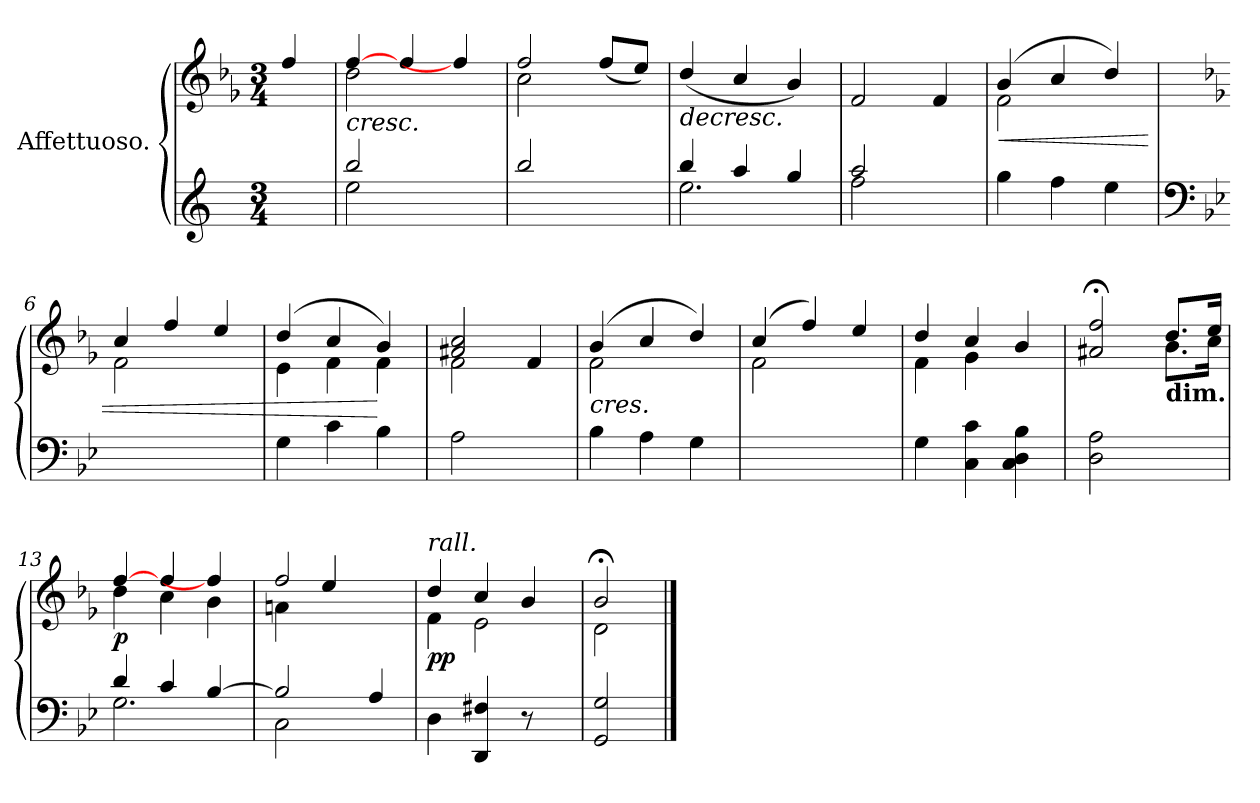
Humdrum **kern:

**kern	**kern	**dynam
*part1	*part1	*part1
*staff2	*staff1	*staff1/2
*I"Affettuoso.	*	*
*	*clefG3	*
*	*k[b-e-]	*
*M3/4	*M3/4	*
=	=	=
4ryy	4dd/	.
=1	=1	=1
*^	*^	*
!	!	!	!	!LO:HP:b
2bb/	2ee\	[>4dd/	2b-\	<
.	.	4dd/	.	.
4ryy	4ryy	4dd/]	4ryy	.
*v	*v	*	*	*
=2	=2	=2	=2
2bb/	2dd/	2a\	.
4ryy	(<8dd/L	4ryy	.
.	8cc/J)	.	.
*	*v	*v	*
=3	=3	=3
*^	*	*
!	!	!	!LO:HP:b
4bb/	2.ee\	(<4b-/	>
4aa/	.	4a/	.
4gg/	.	4g/)	[
=4	=4	=4	=4
2aa/	2ff\	2d/	.
4ryy	4ryy	4d/	.
=5	=5	=5	=5
*	*	*^	*
!	!	!	!	!LO:HP:b
*v	*v	*	*	*
4gg\	(>4g/	2d\	<
4ff\	4a/	.	.
4ee\	4b-/)	4ryy	]
!!LO:LB:g=z	!!
=6	=6	=6	=6
*clefF4	*	*	*
*k[b-e-]	*k[b-e-]	*	*
2.ryy	4a/	2d\	.
.	4dd/	.	.
.	4cc/	4ryy	.
=7	=7	=7	=7
4G\	(>4b-/	4c\	.
4c\	4a/	4d\	.
4B-\	4g/)	4d\	[
=8	=8	=8	=8
2A\	2f#X/ 2a/	2d\	.
4ryy	4d/	4ryy	.
=9	=9	=9	=9
!	!LO:TX:b:i:t=cres.	!	!
4B-\	(>4g/	2d\	.
4A\	4a/	.	.
4G\	4b-/)	4ryy	.
=10	=10	=10	=10
2.ryy	(>4a/	2d\	.
.	4dd/)	.	.
.	4cc/	4ryy	.
!!LO:LB:g=z	!!
=11	=11	=11	=11
4G\	4b-/	4d\	.
4C\ 4c\	4a/	4e-\	.
4C\ 4D\ 4B-\	4g/	4ryy	.
=12	=12	=12	=12
2D\ 2A\	2f#X/;< 2dd/;<	2ryy	.
!	!LO:TX:b:B:t=dim.	!	!
4ryy	8.b-/L	8.g\L	.
.	16cc/Jk	16a\Jk	.
=13	=13	=13	=13
*^	*	*	*
!	!	!	!	!LO:DY:b
4d/	2.G\	[>4dd/	4b-\	p
4c/	.	4dd/	4a\	.
[>4B-/	.	4dd/]	4g\	.
=14	=14	=14	=14	=14
2B-/]	2C\	2dd/	4fn\	.
.	.	.	4cc/	.
4A/	4ryy	4ryy	4ryy	.
=15	=15	=15	=15	=15
!	!	!LO:TX:a:i:t=rall.	!	!
!	!	!	!	!LO:DY:b
!	!	!	!	!LO:DY:n=1:b
*v	*v	*	*	*
4D\	4b-/	4d\	p p
4DD/ 4F#X/	4a/	2c\	.
8r	4g/	.	.
8ryy	.	.	.
=16	=16	=16	=16
2GG/ 2G/	2g;</	2B-\	.
*	*v	*v	*
==	==	==
*-	*-	*-
